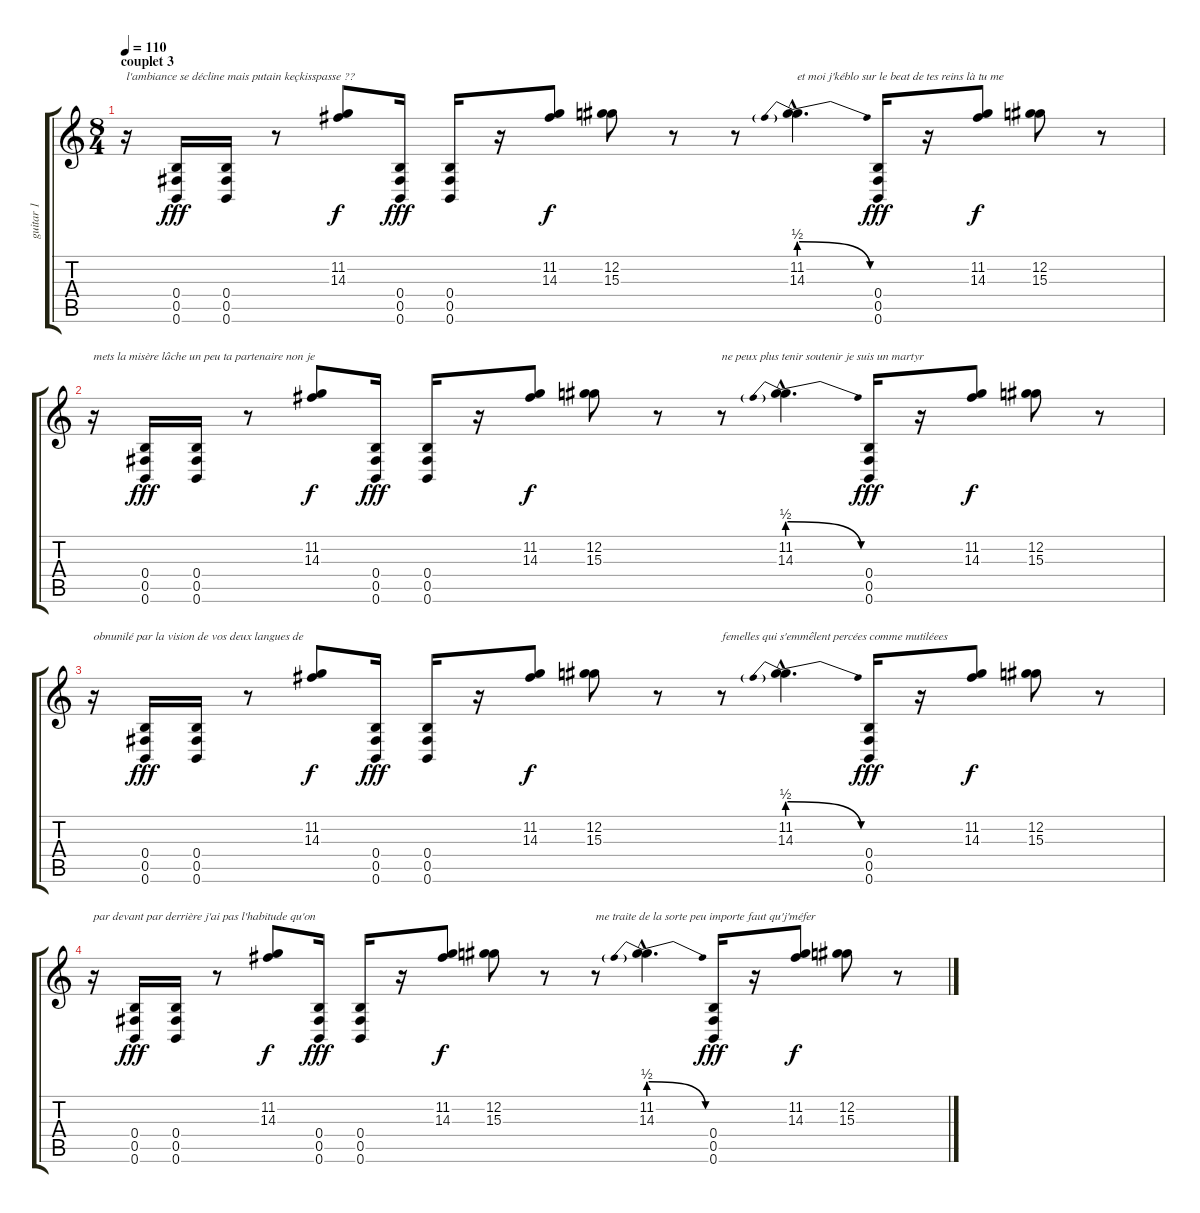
\track ("guitar 1" "guitar 1") {instrument overdrivenguitar}
\staff {score tabs}
\tuning (Db4 Ab3 E3 B2 Gb2 B1) {hide}
\ts (8 4)
\section ("" "couplet 3")
\tempo 110
\clef g2
\ks c
r.16{txt "l'ambiance se décline mais putain keçkisspasse ??" dy fff} (0.4 0.5 0.6).16 (0.4 0.5 0.6).16 r.8 (11.2 14.3).8{dy f} (0.4 0.5 0.6).16{dy fff} (0.4 0.5 0.6).16 r.16 (11.2 14.3).8{dy f} (12.2 15.3).8 r.8 r.8 (11.2{hac} 14.3{be (prebendrelease 0 2 60 0) hac}).4{d txt "et moi j'kéblo sur le beat de tes reins là tu me "} (0.4 0.5 0.6).16{dy fff} r.16 (11.2 14.3).8{dy f} (12.2 15.3).8 r.8 |
r.16{txt "mets la misère lâche un peu ta partenaire non je "} (0.4 0.5 0.6).16{dy fff} (0.4 0.5 0.6).16 r.8 (11.2 14.3).8{dy f} (0.4 0.5 0.6).16{dy fff} (0.4 0.5 0.6).16 r.16 (11.2 14.3).8{dy f} (12.2 15.3).8 r.8 r.8{txt "ne peux plus tenir soutenir je suis un martyr "} (11.2{hac} 14.3{be (prebendrelease 0 2 60 0) hac}).4{d} (0.4 0.5 0.6).16{dy fff} r.16 (11.2 14.3).8{dy f} (12.2 15.3).8 r.8 |
r.16{txt "obnunilé par la vision de vos deux langues de "} (0.4 0.5 0.6).16{dy fff} (0.4 0.5 0.6).16 r.8 (11.2 14.3).8{dy f} (0.4 0.5 0.6).16{dy fff} (0.4 0.5 0.6).16 r.16 (11.2 14.3).8{dy f} (12.2 15.3).8 r.8 r.8{txt "femelles qui s'emmêlent percées comme mutiléees"} (11.2{hac} 14.3{be (prebendrelease 0 2 60 0) hac}).4{d} (0.4 0.5 0.6).16{dy fff} r.16 (11.2 14.3).8{dy f} (12.2 15.3).8 r.8 |
r.16{txt "par devant par derrière j'ai pas l'habitude qu'on"} (0.4 0.5 0.6).16{dy fff} (0.4 0.5 0.6).16 r.8 (11.2 14.3).8{dy f} (0.4 0.5 0.6).16{dy fff} (0.4 0.5 0.6).16 r.16 (11.2 14.3).8{dy f} (12.2 15.3).8 r.8 r.8{txt "me traite de la sorte peu importe faut qu'j'méfer"} (11.2{hac} 14.3{be (prebendrelease 0 2 60 0) hac}).4{d} (0.4 0.5 0.6).16{dy fff} r.16 (11.2 14.3).8{dy f} (12.2 15.3).8 r.8
